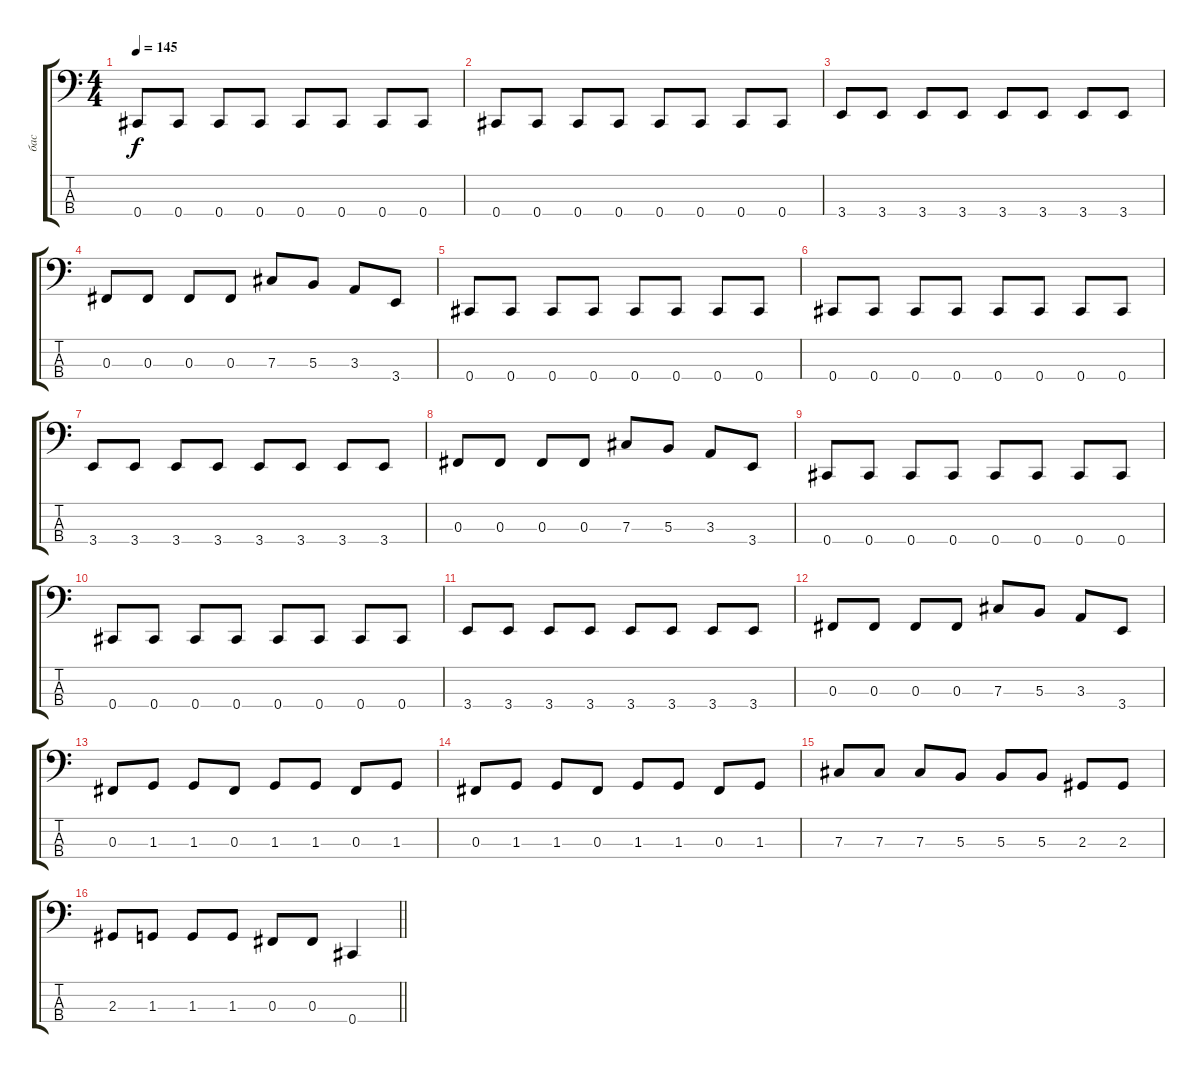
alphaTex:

\track ("бас" "бас") {instrument electricbassfinger}
\staff {score tabs}
\tuning (E2 B1 Gb1 Db1) {hide}
\ts (4 4)
\tempo 145
\clef f4
\ks c
0.4.8{dy f} 0.4.8 0.4.8 0.4.8 0.4.8 0.4.8 0.4.8 0.4.8 |
0.4.8 0.4.8 0.4.8 0.4.8 0.4.8 0.4.8 0.4.8 0.4.8 |
3.4.8 3.4.8 3.4.8 3.4.8 3.4.8 3.4.8 3.4.8 3.4.8 |
0.3.8 0.3.8 0.3.8 0.3.8 7.3.8 5.3.8 3.3.8 3.4.8 |
0.4.8 0.4.8 0.4.8 0.4.8 0.4.8 0.4.8 0.4.8 0.4.8 |
0.4.8 0.4.8 0.4.8 0.4.8 0.4.8 0.4.8 0.4.8 0.4.8 |
3.4.8 3.4.8 3.4.8 3.4.8 3.4.8 3.4.8 3.4.8 3.4.8 |
0.3.8 0.3.8 0.3.8 0.3.8 7.3.8 5.3.8 3.3.8 3.4.8 |
0.4.8 0.4.8 0.4.8 0.4.8 0.4.8 0.4.8 0.4.8 0.4.8 |
0.4.8 0.4.8 0.4.8 0.4.8 0.4.8 0.4.8 0.4.8 0.4.8 |
3.4.8 3.4.8 3.4.8 3.4.8 3.4.8 3.4.8 3.4.8 3.4.8 |
0.3.8 0.3.8 0.3.8 0.3.8 7.3.8 5.3.8 3.3.8 3.4.8 |
0.3.8 1.3.8 1.3.8 0.3.8 1.3.8 1.3.8 0.3.8 1.3.8 |
0.3.8 1.3.8 1.3.8 0.3.8 1.3.8 1.3.8 0.3.8 1.3.8 |
7.3.8 7.3.8 7.3.8 5.3.8 5.3.8 5.3.8 2.3.8 2.3.8 |
\barLineRight lightlight
2.3.8 1.3.8 1.3.8 1.3.8 0.3.8 0.3.8 0.4.4
